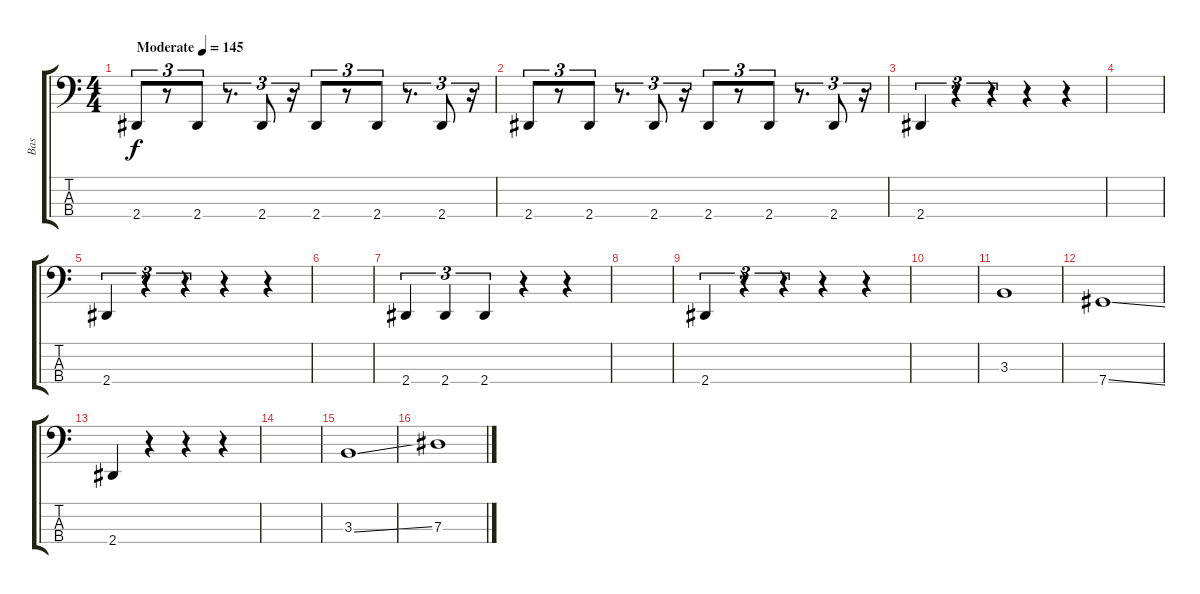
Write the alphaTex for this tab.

\track ("Bas" "Bas") {instrument electricbassfinger}
\staff {score tabs}
\tuning (Gb2 Db2 Ab1 Db1) {hide}
\ts (4 4)
\tempo (145 "Moderate")
\clef f4
\ks c
2.4.8{tu (3 2) dy f instrument electricbassfinger} r.8{tu (3 2)} 2.4.8{tu (3 2)} r.8{d tu (3 2)} 2.4.8{tu (3 2)} r.16{tu (3 2)} 2.4.8{tu (3 2)} r.8{tu (3 2)} 2.4.8{tu (3 2)} r.8{d tu (3 2)} 2.4.8{tu (3 2)} r.16{tu (3 2)} |
2.4.8{tu (3 2)} r.8{tu (3 2)} 2.4.8{tu (3 2)} r.8{d tu (3 2)} 2.4.8{tu (3 2)} r.16{tu (3 2)} 2.4.8{tu (3 2)} r.8{tu (3 2)} 2.4.8{tu (3 2)} r.8{d tu (3 2)} 2.4.8{tu (3 2)} r.16{tu (3 2)} |
2.4.4{tu (3 2)} r.4{tu (3 2)} r.4{tu (3 2)} r.4 r.4 |
|
2.4.4{tu (3 2)} r.4{tu (3 2)} r.4{tu (3 2)} r.4 r.4 |
|
2.4.4{tu (3 2)} 2.4.4{tu (3 2)} 2.4.4{tu (3 2)} r.4 r.4 |
|
2.4.4{tu (3 2)} r.4{tu (3 2)} r.4{tu (3 2)} r.4 r.4 |
|
3.3.1 |
7.4{ss}.1 |
2.4.4 r.4 r.4 r.4 |
|
3.3{ss}.1 |
7.3.1
